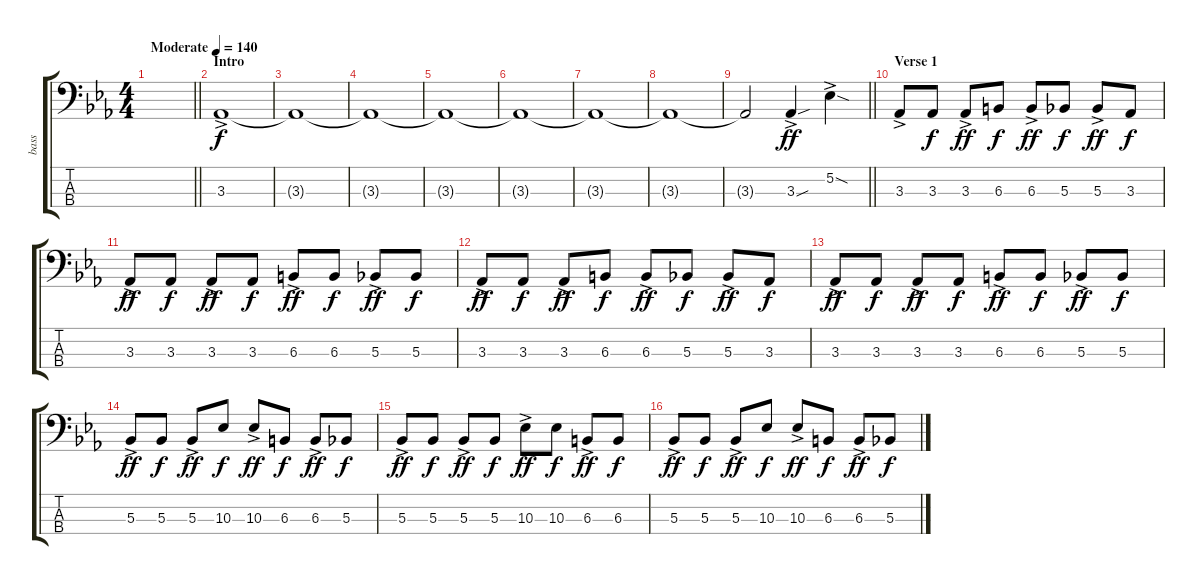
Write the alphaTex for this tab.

\track ("bass" "bass") {instrument electricbassfinger}
\staff {score tabs}
\tuning (Eb2 Bb1 F1 C1) {hide}
\ts (4 4)
\tempo (140 "Moderate")
\clef f4
\barLineRight lightlight
\ks cminor
|
\section ("" "Intro")
3.3{ac}.1 |
3.3{t}.1{dy f} |
3.3{t}.1 |
3.3{t}.1 |
3.3{t}.1 |
3.3{t}.1 |
3.3{t}.1 |
\barLineRight lightlight
3.3{t}.2 3.3{sou ac}.4{dy ff} 5.2{sod ac}.4 |
\section ("" "Verse 1")
3.3{ac}.8 3.3.8{dy f} 3.3{ac}.8{dy ff} 6.3.8{dy f} 6.3{ac}.8{dy ff} 5.3.8{dy f} 5.3{ac}.8{dy ff} 3.3.8{dy f} |
3.3{ac}.8{dy ff} 3.3.8{dy f} 3.3{ac}.8{dy ff} 3.3.8{dy f} 6.3{ac}.8{dy ff} 6.3.8{dy f} 5.3{ac}.8{dy ff} 5.3.8{dy f} |
3.3{ac}.8{dy ff} 3.3.8{dy f} 3.3{ac}.8{dy ff} 6.3.8{dy f} 6.3{ac}.8{dy ff} 5.3.8{dy f} 5.3{ac}.8{dy ff} 3.3.8{dy f} |
3.3{ac}.8{dy ff} 3.3.8{dy f} 3.3{ac}.8{dy ff} 3.3.8{dy f} 6.3{ac}.8{dy ff} 6.3.8{dy f} 5.3{ac}.8{dy ff} 5.3.8{dy f} |
5.3{ac}.8{dy ff} 5.3.8{dy f} 5.3{ac}.8{dy ff} 10.3.8{dy f} 10.3{ac}.8{dy ff} 6.3.8{dy f} 6.3{ac}.8{dy ff} 5.3.8{dy f} |
5.3{ac}.8{dy ff} 5.3.8{dy f} 5.3{ac}.8{dy ff} 5.3.8{dy f} 10.3{ac}.8{dy ff} 10.3.8{dy f} 6.3{ac}.8{dy ff} 6.3.8{dy f} |
5.3{ac}.8{dy ff} 5.3.8{dy f} 5.3{ac}.8{dy ff} 10.3.8{dy f} 10.3{ac}.8{dy ff} 6.3.8{dy f} 6.3{ac}.8{dy ff} 5.3.8{dy f}
